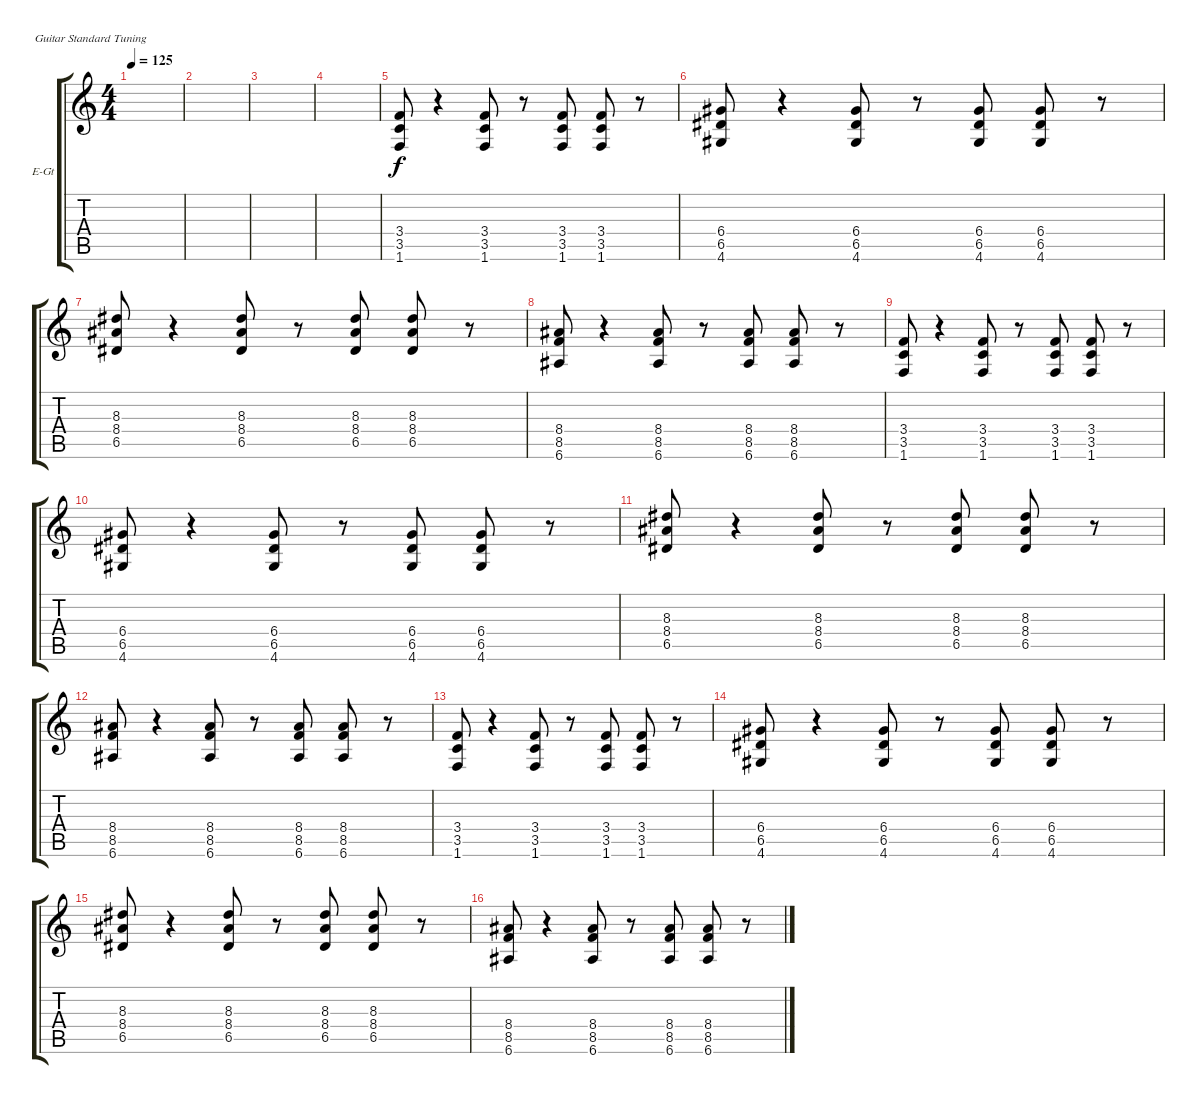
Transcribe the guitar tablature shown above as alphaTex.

\defaultSystemsLayout 4
\bracketExtendMode groupsimilarinstruments
\firstSystemTrackNameOrientation horizontal
\otherSystemsTrackNameOrientation horizontal
\track ("Electric Guitar" "E-Gt") {instrument electricguitarclean}
\staff {score tabs}
\tuning (E4 B3 G3 D3 A2 E2)
\ts (4 4)
\tempo 125
\clef g2
\scale
0.487395
\ks c
|
\scale
0.256303 |
\scale
0.256303 |
\scale
0.333333 |
\scale
0.333333 (1.6 3.5 3.4).8 r.4 (1.6 3.5 3.4).8 r.8 (1.6 3.5 3.4).8 (1.6 3.5 3.4).8 r.8 |
\scale
0.333333 (4.6 6.5 6.4).8 r.4 (4.6 6.4 6.5).8 r.8 (4.6 6.5 6.4).8 (4.6 6.5 6.4).8 r.8 |
\scale
0.333333 (6.5 8.4 8.3).8 r.4 (6.5 8.3 8.4).8 r.8 (6.5 8.4 8.3).8 (6.5 8.4 8.3).8 r.8 |
\scale
0.333333 (6.6 8.5 8.4).8 r.4 (6.6 8.4 8.5).8 r.8 (6.6 8.5 8.4).8 (6.6 8.5 8.4).8 r.8 |
\scale
0.333333 (1.6 3.5 3.4).8 r.4 (1.6 3.5 3.4).8 r.8 (1.6 3.5 3.4).8 (1.6 3.5 3.4).8 r.8 |
\scale
0.333333 (4.6 6.5 6.4).8 r.4 (4.6 6.4 6.5).8 r.8 (4.6 6.5 6.4).8 (4.6 6.5 6.4).8 r.8 |
\scale
0.333333 (6.5 8.4 8.3).8 r.4 (6.5 8.3 8.4).8 r.8 (6.5 8.4 8.3).8 (6.5 8.4 8.3).8 r.8 |
\scale
0.333333 (6.6 8.5 8.4).8 r.4 (6.6 8.4 8.5).8 r.8 (6.6 8.5 8.4).8 (6.6 8.5 8.4).8 r.8 |
\scale
0.333333 (1.6 3.5 3.4).8 r.4 (1.6 3.5 3.4).8 r.8 (1.6 3.5 3.4).8 (1.6 3.5 3.4).8 r.8 |
\scale
0.333333 (4.6 6.5 6.4).8 r.4 (4.6 6.4 6.5).8 r.8 (4.6 6.5 6.4).8 (4.6 6.5 6.4).8 r.8 |
\scale
0.333333 (6.5 8.4 8.3).8 r.4 (6.5 8.3 8.4).8 r.8 (6.5 8.4 8.3).8 (6.5 8.4 8.3).8 r.8 |
\scale
0.333333 (6.6 8.5 8.4).8 r.4 (6.6 8.4 8.5).8 r.8 (6.6 8.5 8.4).8 (6.6 8.5 8.4).8 r.8
